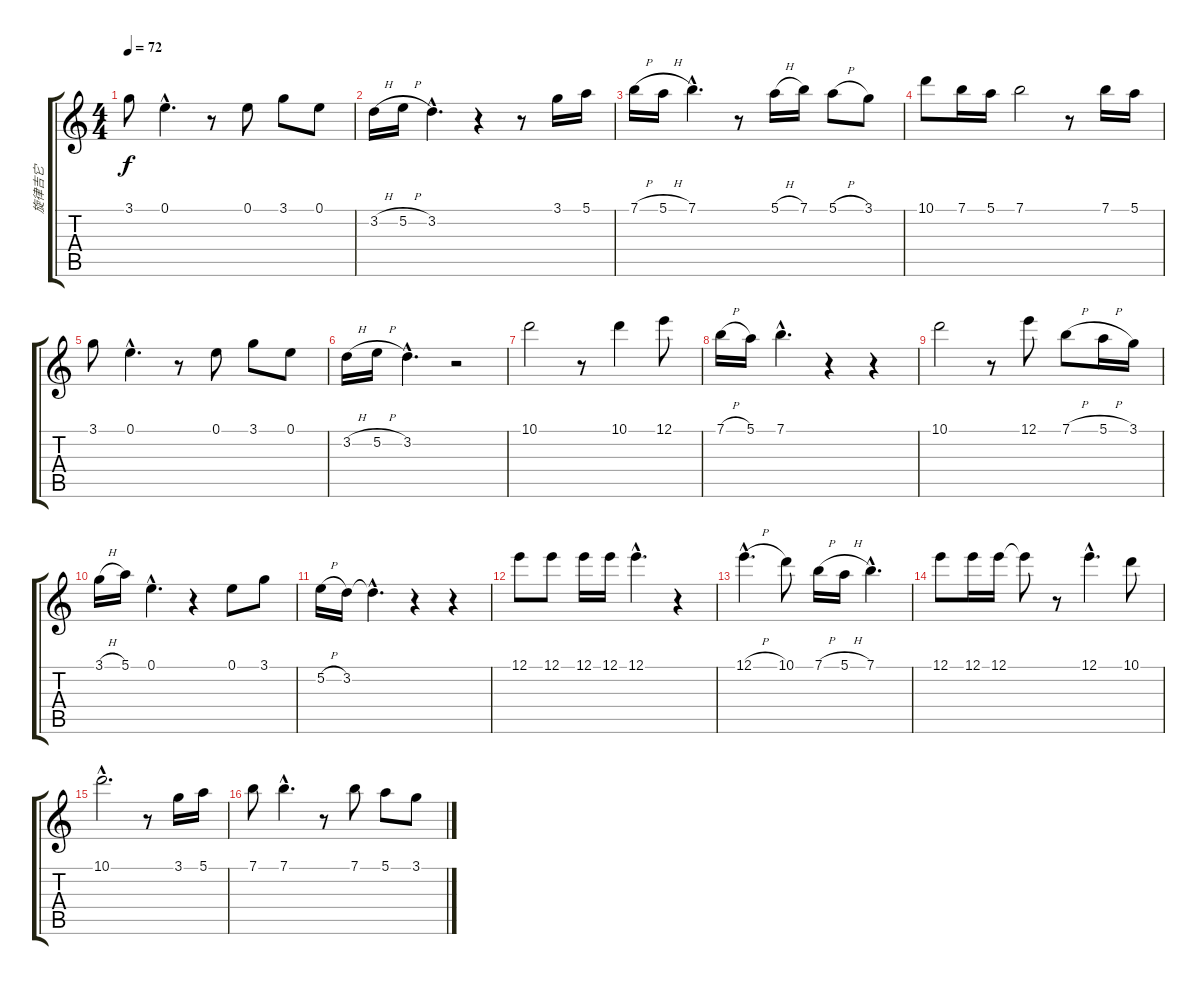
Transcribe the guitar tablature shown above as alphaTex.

\track ("旋律吉它" "旋律吉它") {instrument overdrivenguitar}
\staff {score tabs}
\tuning (E4 B3 G3 D3 A2 E2) {hide}
\ts (4 4)
\tempo 72
\clef g2
\ks c
3.1.8{dy f} 0.1{hac}.4{d} r.8 0.1.8 3.1.8 0.1.8 |
3.2{h}.16 5.2{h}.16 3.2{hac}.4{d} r.4 r.8 3.1.16 5.1.16 |
7.1{h}.16 5.1{h}.16 7.1{hac}.4{d} r.8 5.1{h}.16 7.1.16 5.1{h}.8 3.1.8 |
10.1.8 7.1.16 5.1.16 7.1.2 r.8 7.1.16 5.1.16 |
3.1.8 0.1{hac}.4{d} r.8 0.1.8 3.1.8 0.1.8 |
3.2{h}.16 5.2{h}.16 3.2{hac}.4{d} r.2 |
10.1.2 r.8 10.1.4 12.1.8 |
7.1{h}.16 5.1.16 7.1{hac}.4{d} r.4 r.4 |
10.1.2 r.8 12.1.8 7.1{h}.8 5.1{h}.16 3.1.16 |
3.1{h}.16 5.1.16 0.1{hac}.4{d} r.4 0.1.8 3.1.8 |
5.2{h}.16 3.2.16 3.2{hac t}.4{d} r.4 r.4 |
12.1.8 12.1.8 12.1.16 12.1.16 12.1{hac}.4{d} r.4 |
12.1{h hac}.4{d} 10.1.8 7.1{h}.16 5.1{h}.16 7.1{hac}.4{d} |
12.1.8 12.1.16 12.1.16 12.1{t}.8 r.8 12.1{hac}.4{d} 10.1.8 |
10.1{hac}.2{d} r.8 3.1.16 5.1.16 |
7.1.8 7.1{hac}.4{d} r.8 7.1.8 5.1.8 3.1.8
